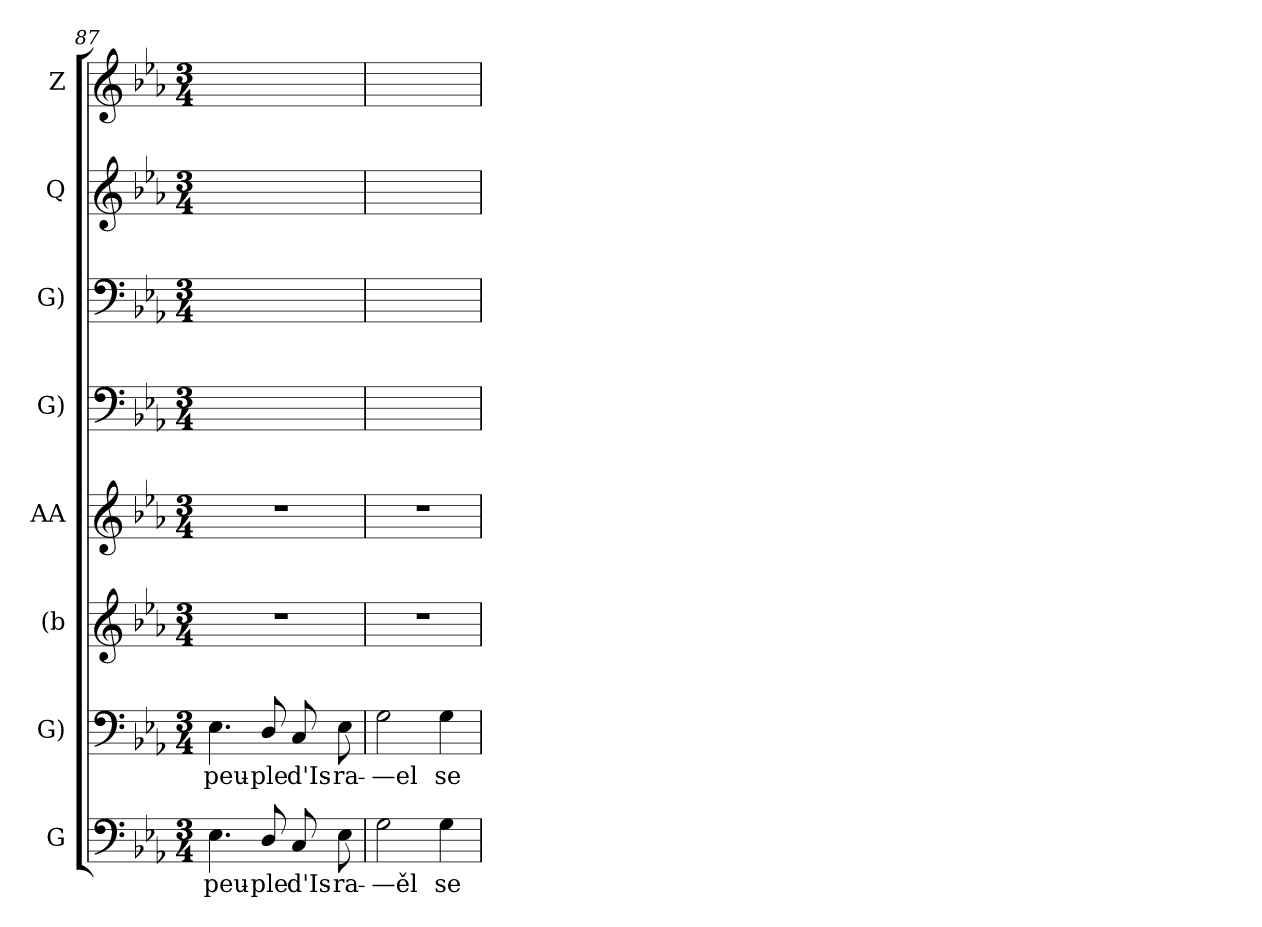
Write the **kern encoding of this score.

**kern	**text	**kern	**text	**kern	**kern	**kern	**kern	**kern	**kern
*part8	*part8	*part7	*part7	*part6	*part5	*part4	*part3	*part2	*part1
*staff8	*staff8	*staff7	*staff7	*staff6	*staff5	*staff4	*staff3	*staff2	*staff1
*I"G	*	*I"G)	*	*I"(b	*I"AA	*I"G)	*I"G)	*I"Q	*I"Z
*clefF4	*	*clefF4	*	*clefG2	*clefG2	*clefF4	*clefF4	*clefG2	*clefG2
*k[b-e-a-]	*	*k[b-e-a-]	*	*k[b-e-a-]	*k[b-e-a-]	*k[b-e-a-]	*k[b-e-a-]	*k[b-e-a-]	*k[b-e-a-]
*M3/4	*	*M3/4	*	*M3/4	*M3/4	*M3/4	*M3/4	*M3/4	*M3/4
=87	=87	=87	=87	=87	=87	=87	=87	=87	=87
4.E-i\	peu-	4.E-i\	peu-	2.r	2.r	2.ryy	2.ryy	2.ryy	2.ryy
8Di/	ple	8Di/	ple	.	.	.	.	.	.
8Ci/	d'Is-	8Ci/	d'Is-	.	.	.	.	.	.
8E-i\	ra-	8E-i\	ra-	.	.	.	.	.	.
!!LO:PB:g=z
=88	=88	=88	=88	=88	=88	=88	=88	=88	=88
2Gi\	—ěl	2Gi\	—el	2.r	2.r	2.ryy	2.ryy	2.ryy	2.ryy
4Gi\	se	4Gi\	se	.	.	.	.	.	.
=	=	=	=	=	=	=	=	=	=
*-	*-	*-	*-	*-	*-	*-	*-	*-	*-
